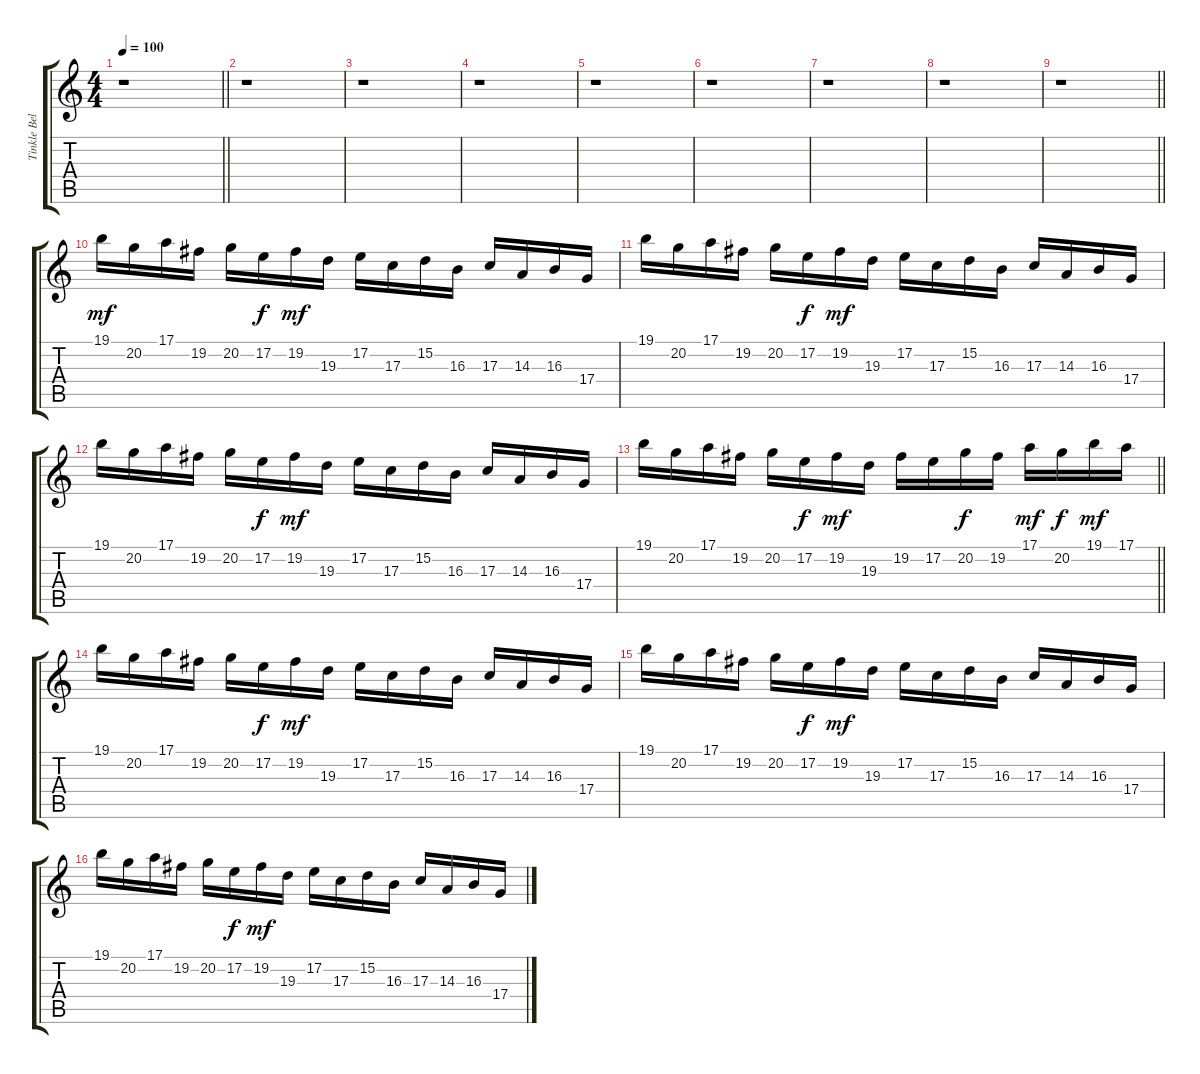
\track ("Tinkle Bell" "Tinkle Bel") {instrument tinklebell}
\staff {score tabs}
\tuning (E4 B3 G3 D3 A2 E2) {hide}
\ts (4 4)
\tempo 100
\clef g2
\barLineRight lightlight
\ks c
r.1{dy mf} |
r.1 |
r.1 |
r.1 |
r.1 |
r.1 |
r.1 |
r.1 |
\barLineRight lightlight
r.1 |
19.1.16 20.2.16 17.1.16 19.2.16 20.2.16 17.2.16{dy f} 19.2.16{dy mf} 19.3.16 17.2.16 17.3.16 15.2.16 16.3.16 17.3.16 14.3.16 16.3.16 17.4.16 |
19.1.16 20.2.16 17.1.16 19.2.16 20.2.16 17.2.16{dy f} 19.2.16{dy mf} 19.3.16 17.2.16 17.3.16 15.2.16 16.3.16 17.3.16 14.3.16 16.3.16 17.4.16 |
19.1.16 20.2.16 17.1.16 19.2.16 20.2.16 17.2.16{dy f} 19.2.16{dy mf} 19.3.16 17.2.16 17.3.16 15.2.16 16.3.16 17.3.16 14.3.16 16.3.16 17.4.16 |
\barLineRight lightlight
19.1.16 20.2.16 17.1.16 19.2.16 20.2.16 17.2.16{dy f} 19.2.16{dy mf} 19.3.16 19.2.16 17.2.16 20.2.16{dy f} 19.2.16 17.1.16{dy mf} 20.2.16{dy f} 19.1.16{dy mf} 17.1.16 |
19.1.16 20.2.16 17.1.16 19.2.16 20.2.16 17.2.16{dy f} 19.2.16{dy mf} 19.3.16 17.2.16 17.3.16 15.2.16 16.3.16 17.3.16 14.3.16 16.3.16 17.4.16 |
19.1.16 20.2.16 17.1.16 19.2.16 20.2.16 17.2.16{dy f} 19.2.16{dy mf} 19.3.16 17.2.16 17.3.16 15.2.16 16.3.16 17.3.16 14.3.16 16.3.16 17.4.16 |
19.1.16 20.2.16 17.1.16 19.2.16 20.2.16 17.2.16{dy f} 19.2.16{dy mf} 19.3.16 17.2.16 17.3.16 15.2.16 16.3.16 17.3.16 14.3.16 16.3.16 17.4.16
